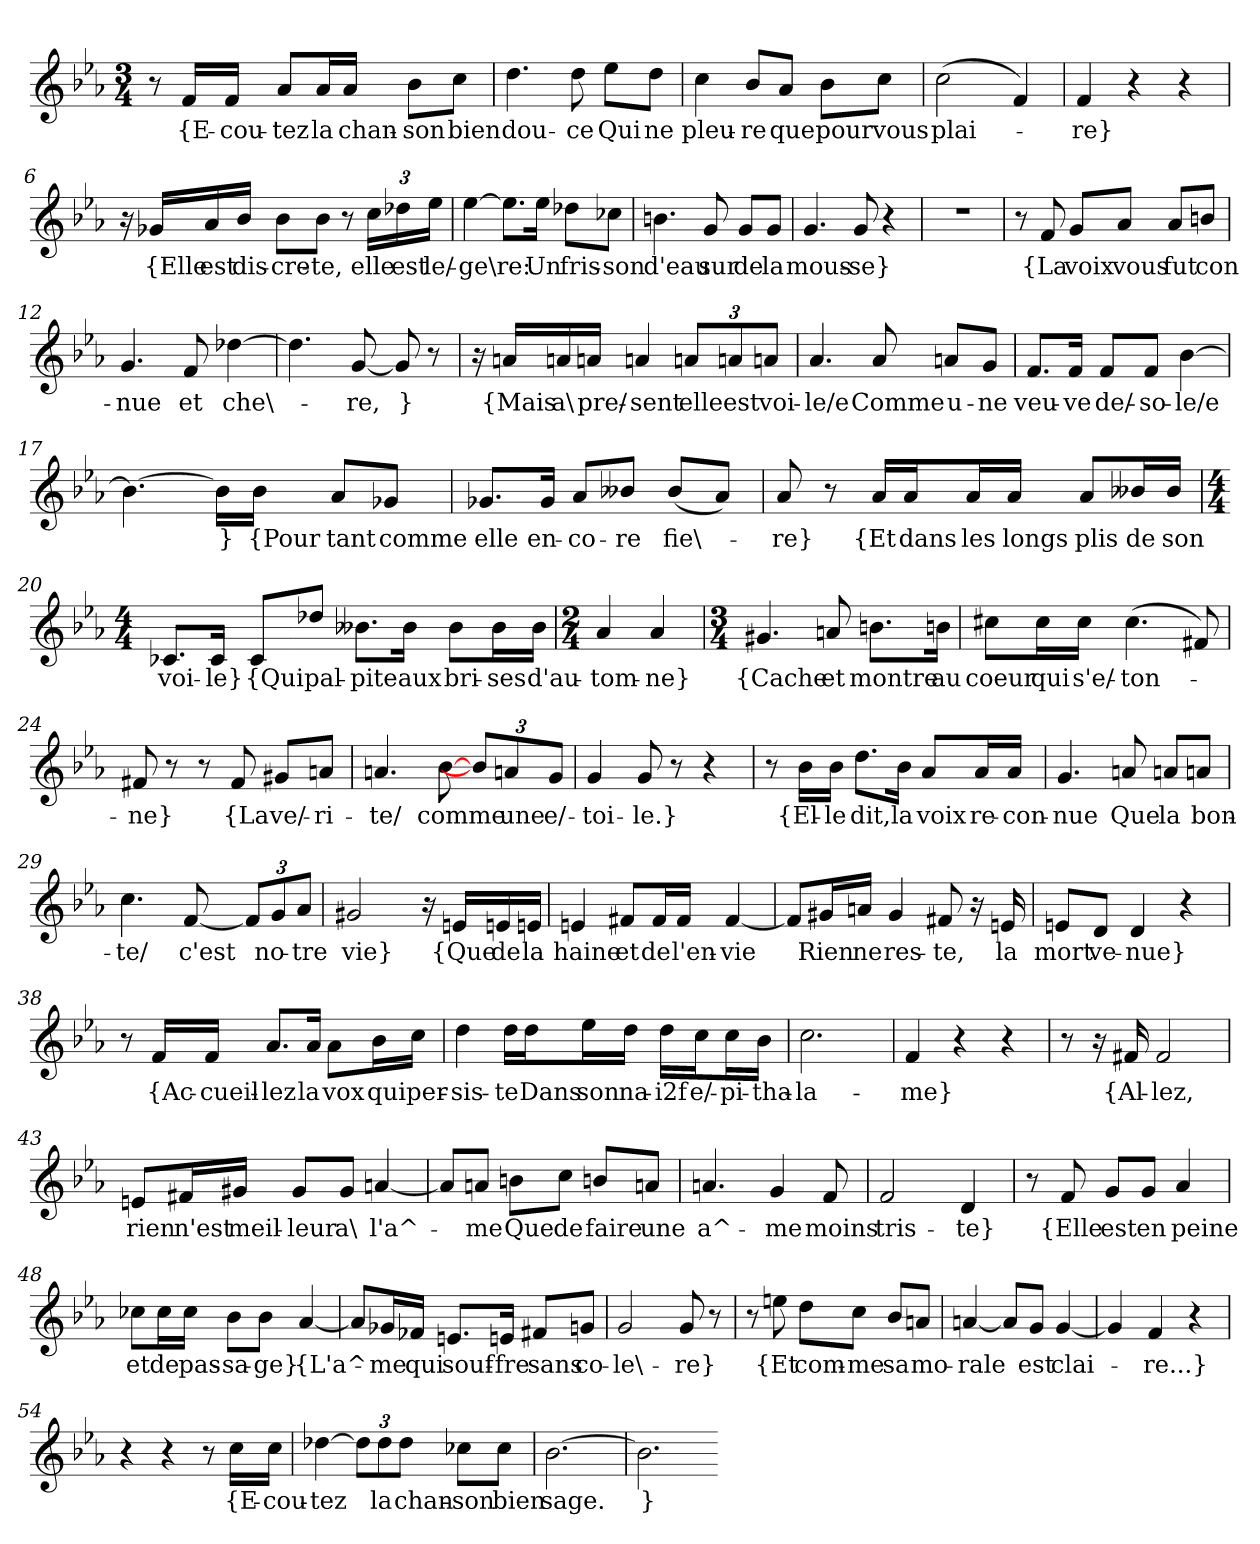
**kern	**text
*part1	*part1
*staff1	*staff1
*clefG2	*
*k[b-e-a-]	*
*M3/4	*
=1	=1
8r	.
16f/LL	{E-
16f/JJ	-cou-
8a-/L	-tez
16a-/L	la
16a-/JJ	chan-
8b-\L	-son
8cc\J	bien
=2	=2
4.dd	dou-
8dd	-ce
8ee-\L	Qui
8dd\J	ne
=3	=3
4cc	pleu-
8b-/L	-re
8a-/J	que
8b-\L	pour
8cc\J	vous
=4	=4
(2cc	plai-
4f)	.
=5	=5
4f	-re}
4r	.
4r	.
=6	=6
16r	.
16g-X/LL	{Elle
16a-/	est
16b-/JJ	dis-
8b-\L	-cre-
8b-\J	-te,
8r	.
24cc\LL	elle
24dd-X\	est
24ee-\JJ	le/-
=7	=7
[4ee-	-ge\re:
8.ee-\L]	.
16ee-\Jk	Un
8dd-X\L	fris-
8cc-X\J	-son
=8	=8
4.bn	d'eau
8g	sur
8g/L	de
8g/J	la
=9	=9
4.g	mous-
8g	-se}
4r	.
=10	=10
2.r	.
=11	=11
8r	.
8f	{La
8g/L	voix
8a-/J	vous
8a-/L	fut
8bn/J	con-
=12	=12
4.g	-nue
8f	et
[4dd-X	che\-
=13	=13
4.dd-]	.
[8g	re,
8g]	}
8r	.
=14	=14
16r	.
16an/LL	{Mais
16an/	a\
16an/JJ	pre/-
4an	-sent
12an/L	elle
12an/	est
12an/J	voi-
=15	=15
4.a-	-le/e
8a-	Comme
8an/L	u-
8g/J	-ne
=16	=16
8.f/L	veu-
16f/Jk	-ve
8f/L	de/-
8f/J	-so-
[4b-	-le/e
=17	=17
4.b-_	.
16b-\LL]	}
16b-\JJ	{Pour
8a-/L	tant
8g-X/J	comme
=18	=18
8.g-X/L	elle
16g-/Jk	en-
8a-/L	-co-
8b--X/J	-re
(8b--/L	fie\-
8a-/J)	.
=19	=19
8a-	-re}
8r	.
16a-/LL	{Et
16a-/J	dans
16a-/L	les
16a-/JJ	longs
8a-/L	plis
16b--X/L	de
16b--/JJ	son
=20	=20
*M4/4	*
8.c-X/L	voi-
16c-/Jk	-le}
8c-/L	{Qui
8dd-X/J	pal-
8.b--X\L	-pite
16b--\Jk	aux
8b--\L	bri-
16b--\L	-ses
16b--\JJ	d'au-
=21	=21
*M2/4	*
4a-	-tom-
4a-	-ne}
=22	=22
*M3/4	*
4.g#X	{Cache
8an	et
8.bn\L	montre
16bn\Jk	au
=23	=23
8cc#X\L	coeur
16cc#\L	qui
16cc#\JJ	s'e/-
(4.cc#	-ton-
8f#X)	.
=24	=24
8f#X	-ne}
8r	.
8r	.
8f#	{La
8g#X/L	ve/-
8an/J	-ri-
=25	=25
4.an	-te/
[8b-	comme
12bn/L]	.
12an/	une
12g/J	e/-
=26	=26
4g	-toi-
8g	-le.}
8r	.
4r	.
=27	=27
8r	.
16b-\LL	{El-
16b-\JJ	-le
8.dd\L	dit,
16b-\Jk	la
8a-/L	voix
16a-/L	re-
16a-/JJ	-con-
=28	=28
4.g	-nue
8an	Que
8an/L	la
8an/J	bon-
=29	=29
4.cc	-te/
[8f	c'est
12f/L]	.
12g/	no-
12a-/J	-tre
=30	=30
2g#X	vie}
16r	.
16en/LL	{Que
16en/	de
16en/JJ	la
=31	=31
4en	haine
8f#X/L	et
16f#/L	de
16f#/JJ	l'en-
[4f#	-vie
=32	=32
8f#/L]	.
16g#X/L	Rien
16an/JJ	ne
4g#	res-
8f#X	-te,
16r	.
16en	la
=33	=33
8en/L	mort
8d/J	ve-
4d	-nue}
4r	.
=38	=38
8r	.
16f/LL	{Ac-
16f/JJ	-cueil-
8.a-/L	-lez
16a-/Jk	la
8a-\L	vox
16b-\L	qui
16cc\JJ	per-
=39	=39
4dd	-sis-
16dd\LL	-te
16dd\J	Dans
16ee-\L	son
16dd\JJ	na-
16dd\LL	i2f
16cc\J	e/-
16cc\L	-pi-
16b-\JJ	-tha-
=40	=40
2.cc	-la-
=41	=41
4f	-me}
4r	.
4r	.
=42	=42
8r	.
16r	.
16f#X	{Al-
2f#	-lez,
=43	=43
8en/L	rien
16f#X/L	n'est
16g#X/JJ	meil-
8g#/L	-leur
8g#/J	a\
[4an	l'a^-
=44	=44
8an/L]	.
8an/J	-me
8bn\L	Que
8cc\J	de
8bn/L	faire
8an/J	une
=45	=45
4.an	a^-
4g	-me
8f	moins
=46	=46
2f	tris-
4d	-te}
=47	=47
8r	.
8f	{Elle
8g/L	est
8g/J	en
4a-	peine
=48	=48
8cc-X\L	et
16cc-\L	de
16cc-\JJ	pas-
8b-\L	-sa-
8b-\J	-ge}
[4a-	{L'a^-
=49	=49
8a-/L]	.
16g-X/L	-me
16f-X/JJ	qui
8.en/L	souf-
16en/Jk	-fre
8f#X/L	sans
8gn/J	co-
=50	=50
2g	-le\-
8g	-re}
8r	.
=51	=51
8r	.
8een	{Et
8dd\L	com-
8cc\J	-me
8b-/L	sa
8an/J	mo-
=52	=52
[4an	-rale
8an/L]	.
8g/J	est
[4g	clai-
=53	=53
4g]	.
4f	-re...}
4r	.
=54	=54
4r	.
4r	.
8r	.
16cc\LL	{E-
16cc\JJ	-cou-
=55	=55
[4dd-X	-tez
12dd-\L]	.
12dd-\	la
12dd-\J	chan-
8cc-X\L	-son
8cc-\J	bien
=56	=56
[2.b-	sage.
=57	=57
2.b-]	}
=-	=-
*-	*-
